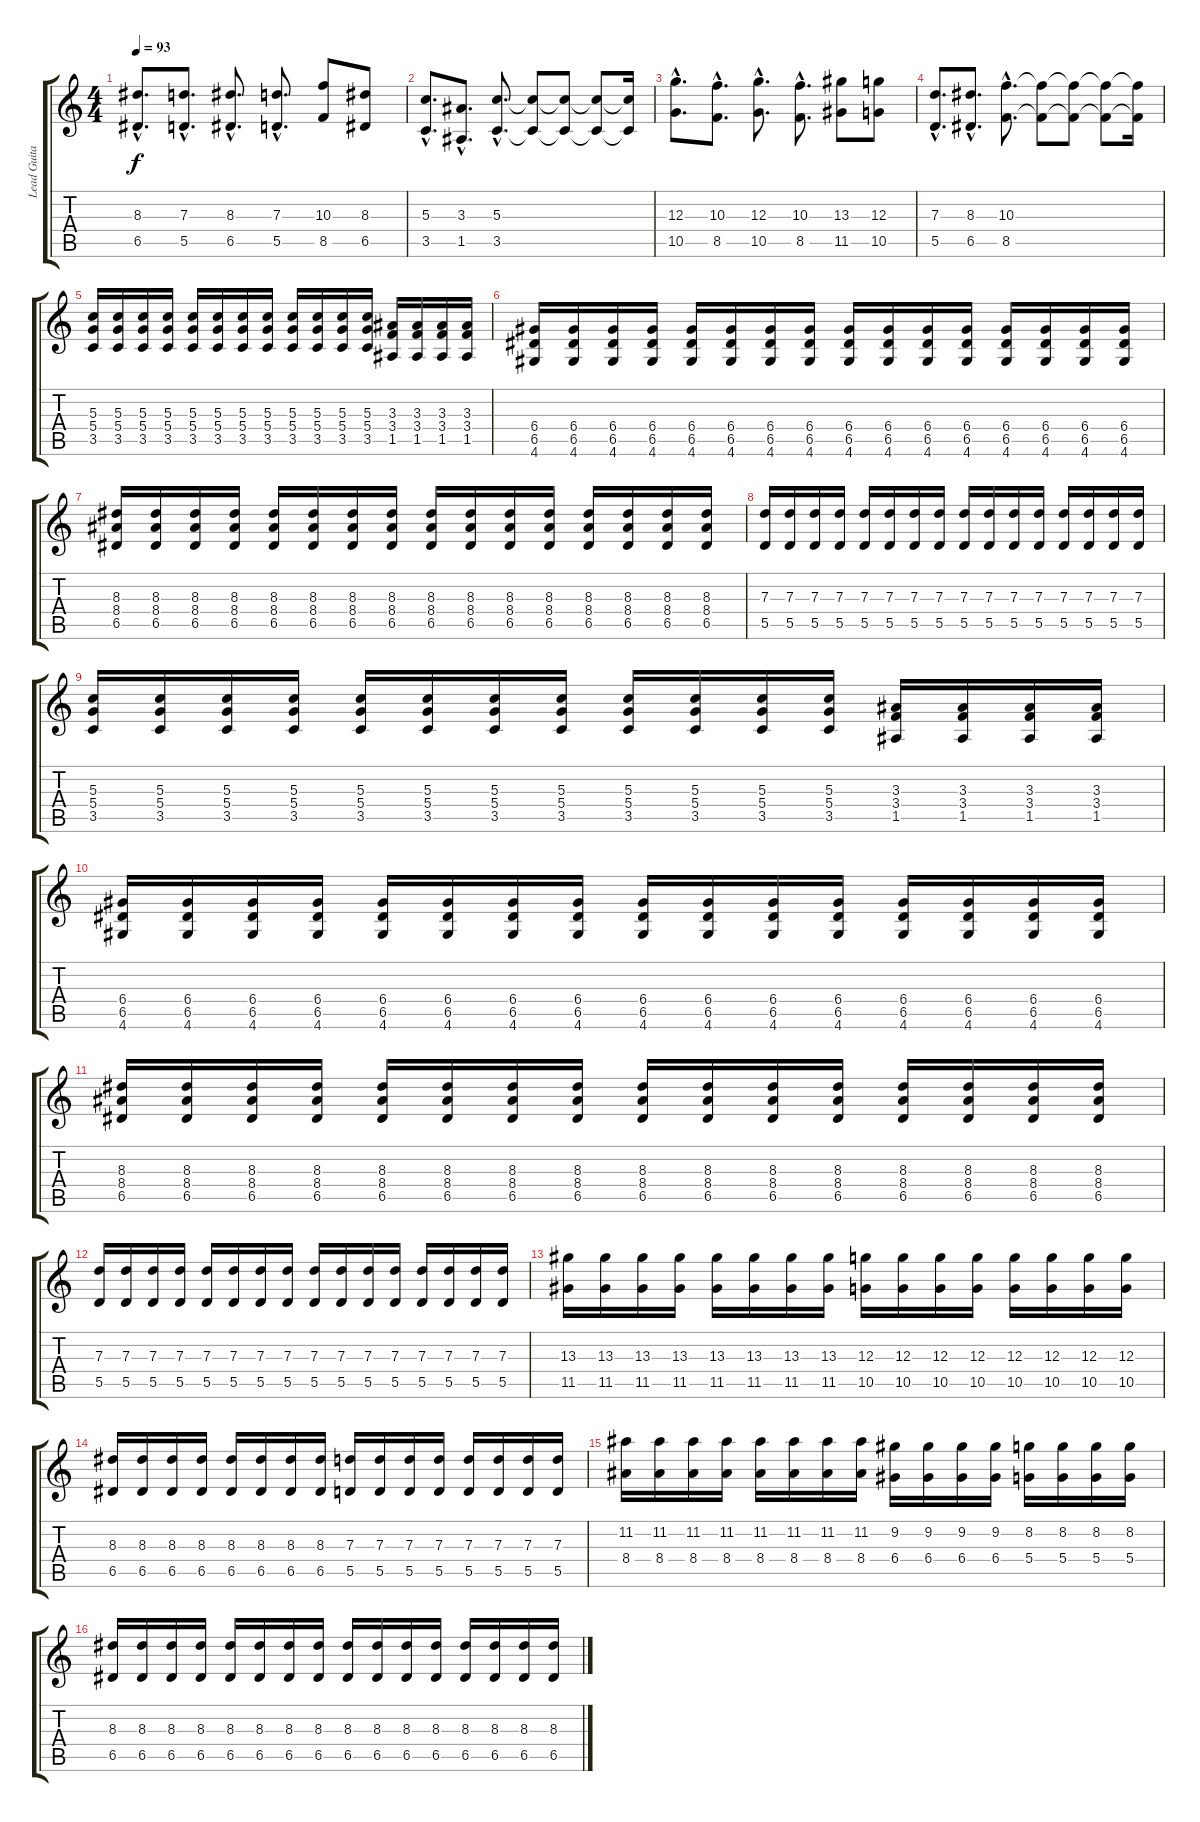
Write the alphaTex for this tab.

\track ("Lead Guitar" "Lead Guita") {instrument overdrivenguitar}
\staff {score tabs}
\tuning (E4 B3 G3 D3 A2 E2) {hide}
\ts (4 4)
\tempo 93
\clef g2
\ks c
(8.3{hac} 6.5{hac}).8{d dy f} (7.3{hac} 5.5{hac}).8{d} (8.3{hac} 6.5{hac}).8{d} (7.3{hac} 5.5{hac}).8{d} (10.3 8.5).8 (8.3 6.5).8 |
(5.3{hac} 3.5{hac}).8{d} (3.3{hac} 1.5{hac}).8{d} (5.3{hac} 3.5{hac}).8{d} (5.3{t} 3.5{t}).8 (5.3{t} 3.5{t}).8 (5.3{t} 3.5{t}).8 (5.3{t} 3.5{t}).16 |
(12.3{hac} 10.5{hac}).8{d} (10.3{hac} 8.5{hac}).8{d} (12.3{hac} 10.5{hac}).8{d} (10.3{hac} 8.5{hac}).8{d} (13.3 11.5).8 (12.3 10.5).8 |
(7.3{hac} 5.5{hac}).8{d} (8.3{hac} 6.5{hac}).8{d} (10.3{hac} 8.5{hac}).8{d} (10.3{t} 8.5{t}).8 (10.3{t} 8.5{t}).8 (10.3{t} 8.5{t}).8 (10.3{t} 8.5{t}).16 |
(5.3 5.4 3.5).16 (5.3 5.4 3.5).16 (5.3 5.4 3.5).16 (5.3 5.4 3.5).16 (5.3 5.4 3.5).16 (5.3 5.4 3.5).16 (5.3 5.4 3.5).16 (5.3 5.4 3.5).16 (5.3 5.4 3.5).16 (5.3 5.4 3.5).16 (5.3 5.4 3.5).16 (5.3 5.4 3.5).16 (3.3 3.4 1.5).16 (3.3 3.4 1.5).16 (3.3 3.4 1.5).16 (3.3 3.4 1.5).16 |
(6.4 6.5 4.6).16 (6.4 6.5 4.6).16 (6.4 6.5 4.6).16 (6.4 6.5 4.6).16 (6.4 6.5 4.6).16 (6.4 6.5 4.6).16 (6.4 6.5 4.6).16 (6.4 6.5 4.6).16 (6.4 6.5 4.6).16 (6.4 6.5 4.6).16 (6.4 6.5 4.6).16 (6.4 6.5 4.6).16 (6.4 6.5 4.6).16 (6.4 6.5 4.6).16 (6.4 6.5 4.6).16 (6.4 6.5 4.6).16 |
(8.3 8.4 6.5).16 (8.3 8.4 6.5).16 (8.3 8.4 6.5).16 (8.3 8.4 6.5).16 (8.3 8.4 6.5).16 (8.3 8.4 6.5).16 (8.3 8.4 6.5).16 (8.3 8.4 6.5).16 (8.3 8.4 6.5).16 (8.3 8.4 6.5).16 (8.3 8.4 6.5).16 (8.3 8.4 6.5).16 (8.3 8.4 6.5).16 (8.3 8.4 6.5).16 (8.3 8.4 6.5).16 (8.3 8.4 6.5).16 |
(7.3 5.5).16 (7.3 5.5).16 (7.3 5.5).16 (7.3 5.5).16 (7.3 5.5).16 (7.3 5.5).16 (7.3 5.5).16 (7.3 5.5).16 (7.3 5.5).16 (7.3 5.5).16 (7.3 5.5).16 (7.3 5.5).16 (7.3 5.5).16 (7.3 5.5).16 (7.3 5.5).16 (7.3 5.5).16 |
(5.3 5.4 3.5).16 (5.3 5.4 3.5).16 (5.3 5.4 3.5).16 (5.3 5.4 3.5).16 (5.3 5.4 3.5).16 (5.3 5.4 3.5).16 (5.3 5.4 3.5).16 (5.3 5.4 3.5).16 (5.3 5.4 3.5).16 (5.3 5.4 3.5).16 (5.3 5.4 3.5).16 (5.3 5.4 3.5).16 (3.3 3.4 1.5).16 (3.3 3.4 1.5).16 (3.3 3.4 1.5).16 (3.3 3.4 1.5).16 |
(6.4 6.5 4.6).16 (6.4 6.5 4.6).16 (6.4 6.5 4.6).16 (6.4 6.5 4.6).16 (6.4 6.5 4.6).16 (6.4 6.5 4.6).16 (6.4 6.5 4.6).16 (6.4 6.5 4.6).16 (6.4 6.5 4.6).16 (6.4 6.5 4.6).16 (6.4 6.5 4.6).16 (6.4 6.5 4.6).16 (6.4 6.5 4.6).16 (6.4 6.5 4.6).16 (6.4 6.5 4.6).16 (6.4 6.5 4.6).16 |
(8.3 8.4 6.5).16 (8.3 8.4 6.5).16 (8.3 8.4 6.5).16 (8.3 8.4 6.5).16 (8.3 8.4 6.5).16 (8.3 8.4 6.5).16 (8.3 8.4 6.5).16 (8.3 8.4 6.5).16 (8.3 8.4 6.5).16 (8.3 8.4 6.5).16 (8.3 8.4 6.5).16 (8.3 8.4 6.5).16 (8.3 8.4 6.5).16 (8.3 8.4 6.5).16 (8.3 8.4 6.5).16 (8.3 8.4 6.5).16 |
(7.3 5.5).16 (7.3 5.5).16 (7.3 5.5).16 (7.3 5.5).16 (7.3 5.5).16 (7.3 5.5).16 (7.3 5.5).16 (7.3 5.5).16 (7.3 5.5).16 (7.3 5.5).16 (7.3 5.5).16 (7.3 5.5).16 (7.3 5.5).16 (7.3 5.5).16 (7.3 5.5).16 (7.3 5.5).16 |
(13.3 11.5).16 (13.3 11.5).16 (13.3 11.5).16 (13.3 11.5).16 (13.3 11.5).16 (13.3 11.5).16 (13.3 11.5).16 (13.3 11.5).16 (12.3 10.5).16 (12.3 10.5).16 (12.3 10.5).16 (12.3 10.5).16 (12.3 10.5).16 (12.3 10.5).16 (12.3 10.5).16 (12.3 10.5).16 |
(8.3 6.5).16 (8.3 6.5).16 (8.3 6.5).16 (8.3 6.5).16 (8.3 6.5).16 (8.3 6.5).16 (8.3 6.5).16 (8.3 6.5).16 (7.3 5.5).16 (7.3 5.5).16 (7.3 5.5).16 (7.3 5.5).16 (7.3 5.5).16 (7.3 5.5).16 (7.3 5.5).16 (7.3 5.5).16 |
(11.2 8.4).16 (11.2 8.4).16 (11.2 8.4).16 (11.2 8.4).16 (11.2 8.4).16 (11.2 8.4).16 (11.2 8.4).16 (11.2 8.4).16 (9.2 6.4).16 (9.2 6.4).16 (9.2 6.4).16 (9.2 6.4).16 (8.2 5.4).16 (8.2 5.4).16 (8.2 5.4).16 (8.2 5.4).16 |
(8.3 6.5).16 (8.3 6.5).16 (8.3 6.5).16 (8.3 6.5).16 (8.3 6.5).16 (8.3 6.5).16 (8.3 6.5).16 (8.3 6.5).16 (8.3 6.5).16 (8.3 6.5).16 (8.3 6.5).16 (8.3 6.5).16 (8.3 6.5).16 (8.3 6.5).16 (8.3 6.5).16 (8.3 6.5).16
